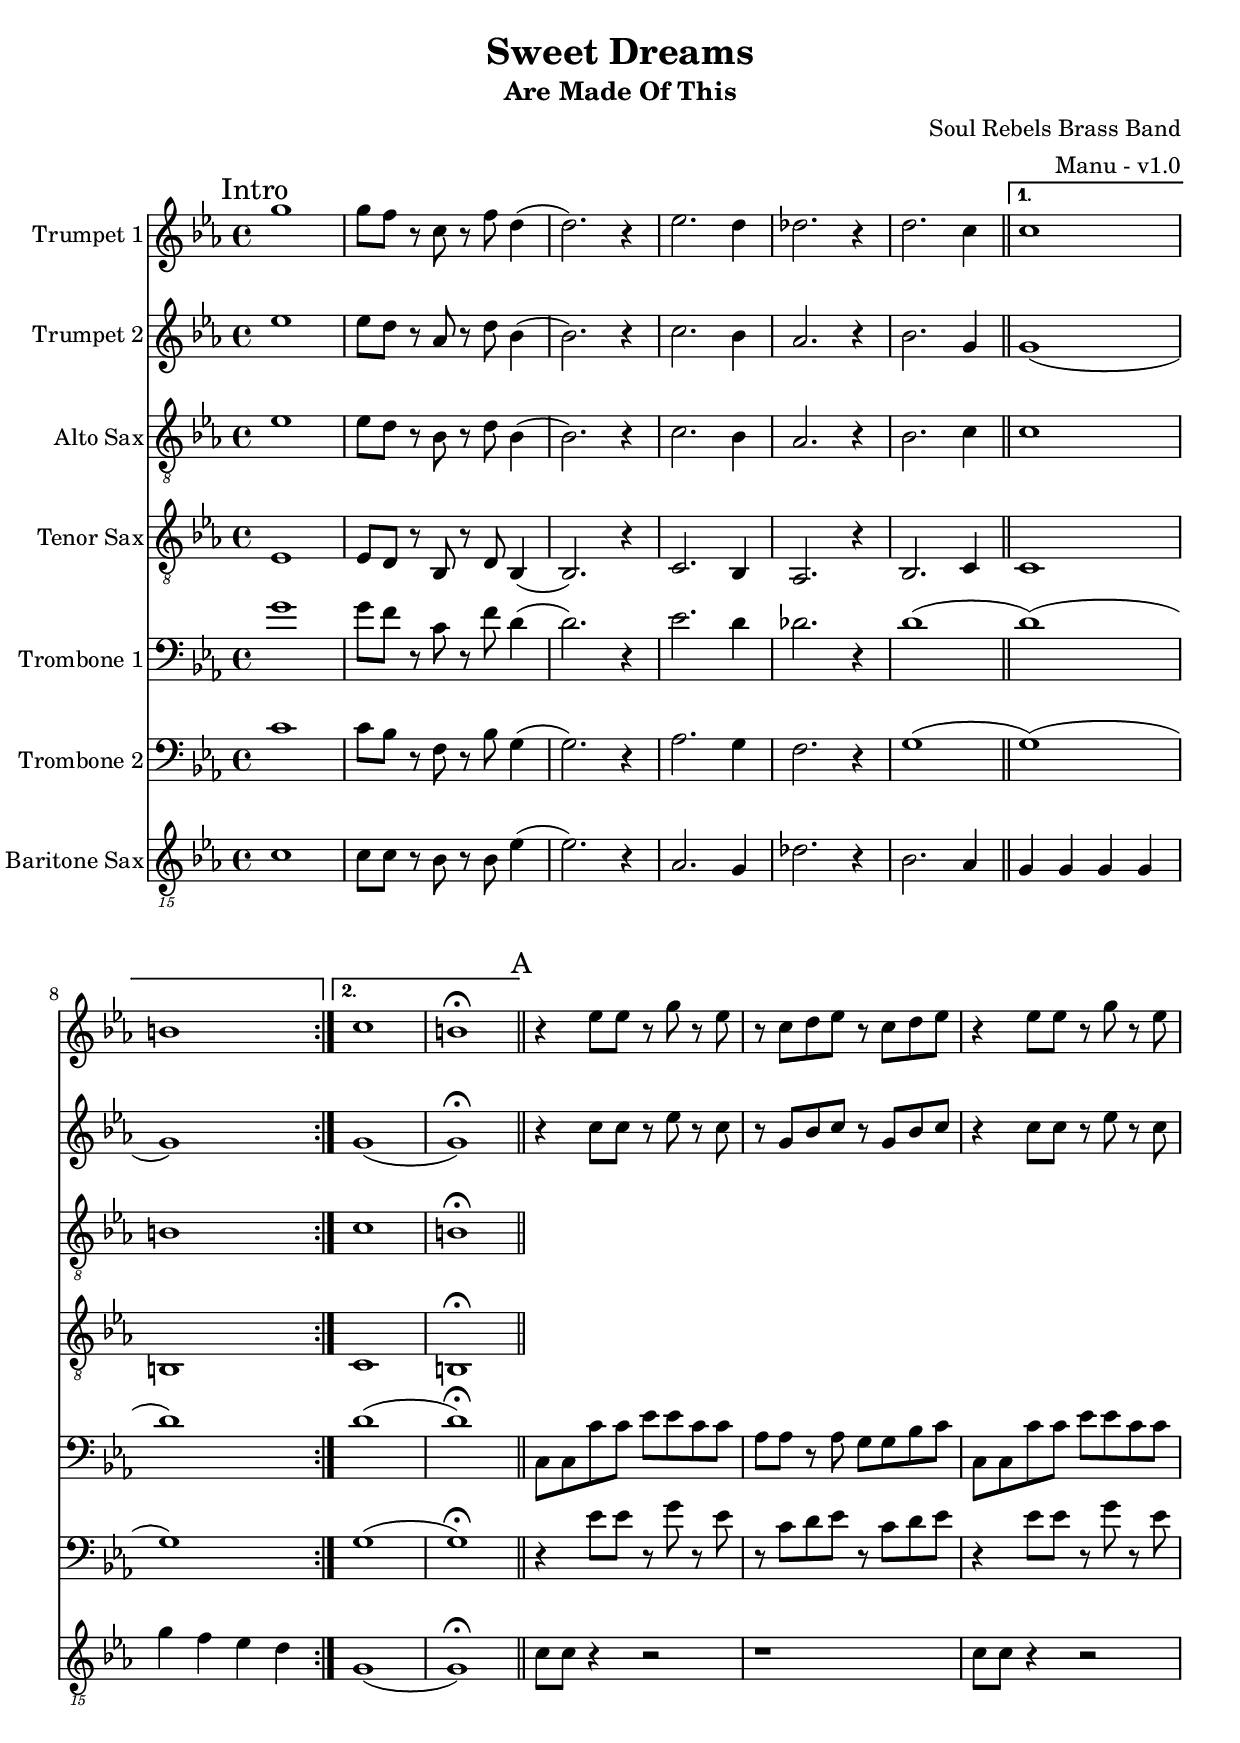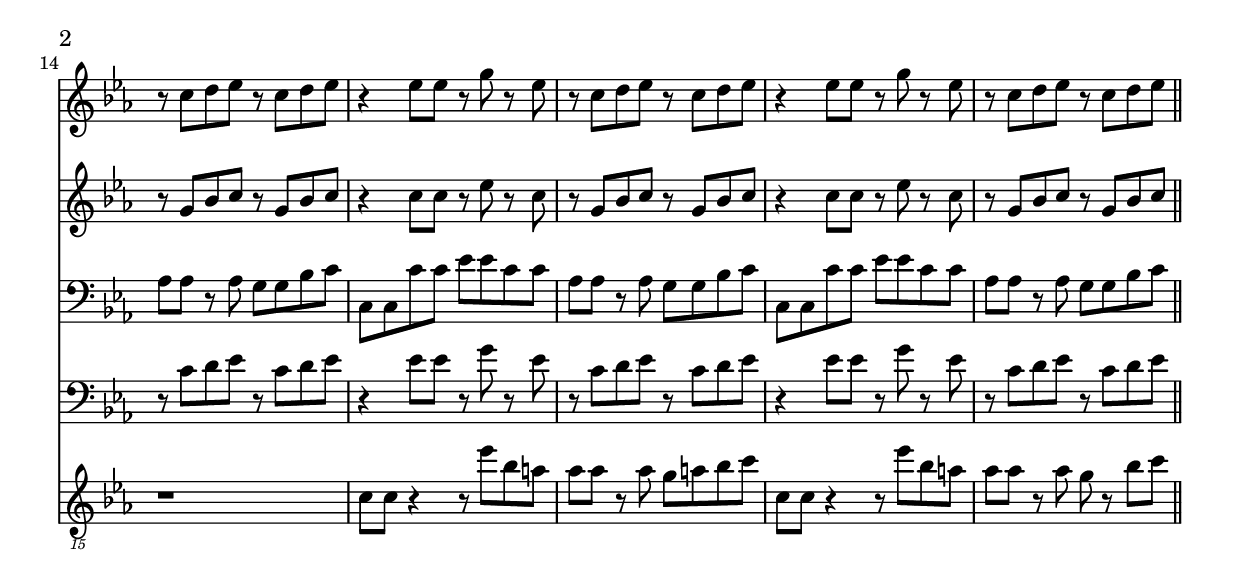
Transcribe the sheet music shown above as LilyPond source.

\version "2.18.2"

global = {
  \key c \minor
  \time 4/4
}

trumpetBbOne = \relative c'' {
  \global

  \mark "Intro"
  \repeat volta 2 {
    g'1 | g8 f r c r f d4 (| d2.) r4 | ees2. d4 |
    des2. r4 | d2. c4 \bar "||"
  }

  \alternative {
    { c1 | b | }
    { c1 | b \fermata \bar "||" }
  }

  % A
  \mark "A"
  r4 ees8 ees r g r ees | r c d ees r c d ees | r4 ees8 ees r g r ees | r c d ees r c d ees |
  r4 ees8 ees r g r ees | r c d ees r c d ees | r4 ees8 ees r g r ees | r c d ees r c d ees \bar "||"
}

trumpetBbTwo = \relative c'' {
  \global

  \mark "Intro"
  \repeat volta 2 {
    ees1 | ees8 d r aes r d bes4 (| bes2.) r4 | c2. bes4 |
    aes2. r4 | bes2. g4 \bar "||"
  }

  \alternative {
    { g1 (| g ) | }
    { g1 (| g ) \fermata \bar "||" }
  }

  % A
  \mark "A"
  r4 c8 c r ees r c | r g bes c r g bes c | r4 c8 c r ees r c | r g bes c r g bes c |
  r4 c8 c r ees r c | r g bes c r g bes c | r4 c8 c r ees r c | r g bes c r g bes c \bar "||"
}

altoSax = \relative c'' {
  \global

  \mark "Intro"
  \repeat volta 2 {
    ees,1 | ees8 d r bes r d bes4 (| bes2.) r4 | c2. bes4 |
    aes2. r4 | bes2. c4 \bar "||"
  }

  \alternative {
    { c1 | b | }
    { c1 | b \fermata \bar "||" }
  }
}

tenorSax = \relative c'' {
  \global

  \mark "Intro"
  \repeat volta 2 {
    ees,,1 | ees8 d r bes r d bes4 (| bes2.) r4 | c2. bes4 |
    aes2. r4 | bes2. c4 \bar "||"
  }

  \alternative {
    { c1 | b | }
    { c1 | b \fermata \bar "||" }
  }
}

tromboneOne = \relative c {
  \global

  \mark "Intro"
  \repeat volta 2 {
    g''1 | g8 f r c r f d4 (| d2.) r4 | ees2. d4 |
    des2. r4 | d1 (\bar "||"
  }

  \alternative {
    { d1) (| d) | }
    { d1 (| d) \fermata \bar "||" }
  }

  % A
  \mark "A"
  c,8 c c' c ees ees c c | aes aes r aes g g bes c | c,8 c c' c ees ees c c | aes aes r aes g g bes c |
  c,8 c c' c ees ees c c | aes aes r aes g g bes c | c,8 c c' c ees ees c c | aes aes r aes g g bes c \bar "||"
}

tromboneTwo = \relative c {
  \global

  \mark "Intro"
  \repeat volta 2 {
    c'1 | c8 bes r f r bes g4 (| g2.) r4 | aes2. g4 |
    f2. r4 | g1 (\bar "||"
  }

  \alternative {
    { g1) (| g) | }
    { g1 (| g) \fermata \bar "||" }
  }

  % A
  \mark "A"
  r4 ees'8 ees r g r ees | r c d ees r c d ees | r4 ees8 ees r g r ees | r c d ees r c d ees |
  r4 ees8 ees r g r ees | r c d ees r c d ees | r4 ees8 ees r g r ees | r c d ees r c d ees \bar "||"
}

baritoneSax = \relative c {
  \global

  % Intro
  \mark "Intro"
  \repeat volta 2 {
    c1 | c8 c r bes r bes ees4 (| ees2.) r4 | aes,2. g4 |
    des'2. r4 | bes2. aes4 \bar "||"
  }

  \alternative {
    { g g g g | g' f ees d | }
    { g,1 (| g) \fermata \bar "||" }
  }

  % A
  \mark "A"
  c8 c r4 r2 | r1 | c8 c r4 r2 | r1 |
  c8 c r4 r8 ees' bes a | aes aes r aes g a bes c | c,8 c r4 r8 ees' bes a | aes aes r aes g r bes c \bar "||"
}

trumpetBbOnePart = \new Staff \with {
  instrumentName = "Trumpet 1"
  midiInstrument = "trumpet"
} \trumpetBbOne

trumpetBbTwoPart = \new Staff \with {
  instrumentName = "Trumpet 2"
  midiInstrument = "trumpet"
} \trumpetBbTwo

altoSaxPart = \new Staff \with {
  instrumentName = "Alto Sax"
  midiInstrument = "alto sax"
} { \clef "treble_8" \altoSax }

tenorSaxPart = \new Staff \with {
  instrumentName = "Tenor Sax"
  midiInstrument = "tenor sax"
} { \clef "treble_8" \tenorSax }

tromboneOnePart = \new Staff \with {
  instrumentName = "Trombone 1"
  midiInstrument = "trombone"
} { \clef bass \tromboneOne }

tromboneTwoPart = \new Staff \with {
  instrumentName = "Trombone 2"
  midiInstrument = "trombone"
} { \clef bass \tromboneTwo }

baritoneSaxPart = \new Staff \with {
  instrumentName = "Baritone Sax"
  midiInstrument = "baritone sax"
} { \clef "treble_15" \baritoneSax }

\book {
  \paper {
    print-all-headers = ##t
  }

  \score {
    \header {
      title = "Sweet Dreams"
      subtitle = "Are Made Of This"
      composer = "Soul Rebels Brass Band"
      arranger = "Manu - v1.0"
    }

    <<
      \trumpetBbOnePart
      \trumpetBbTwoPart
      \altoSaxPart
      \tenorSaxPart
      \tromboneOnePart
      \tromboneTwoPart
      \baritoneSaxPart
    >>
    \layout { }
    \midi {
      \context {
        \Score
        tempoWholesPerMinute = #(ly:make-moment 120 4)
      }
    }
  }
%{
  \pageBreak

  \score {
    \header {
      title = "Sweet Dreams"
      subtitle = "Are Made Of This"
      composer = "Soul Rebels Brass Band"
      arranger = "Manu - v1.0"
    }
    <<
      \transpose c d \trumpetBbOnePart
    >>
  }

  \pageBreak

  \score {
    \header {
      title = "Sweet Dreams"
      subtitle = "Are Made Of This"
      composer = "Soul Rebels Brass Band"
      arranger = "Manu - v1.0"
    }
    <<
      \transpose c d \trumpetBbTwoPart
    >>
  }

  \pageBreak

  \score {
    \header {
      title = "Sweet Dreams"
      subtitle = "Are Made Of This"
      composer = "Soul Rebels Brass Band"
      arranger = "Manu - v1.0"
    }
    <<
      \transpose c a, \altoSaxOnePart
    >>
  }

  \pageBreak

  \score {
    \header {
      title = "Sweet Dreams"
      subtitle = "Are Made Of This"
      composer = "Soul Rebels Brass Band"
      arranger = "Manu - v1.0"
    }
    <<
      \transpose c a, \altoSaxTwoPart
    >>
  }

  \pageBreak

  \score {
    \header {
      title = "Sweet Dreams"
      subtitle = "Are Made Of This"
      composer = "Soul Rebels Brass Band"
      arranger = "Manu - v1.0"
    }
    <<
      \transpose c d \tenorSaxPart
    >>
  }

  \pageBreak

  \score {
    \header {
      title = "Sweet Dreams"
      subtitle = "Are Made Of This"
      composer = "Soul Rebels Brass Band"
      arranger = "Manu - v1.0"
    }
    <<
      \trombonePart
    >>
  }

  \pageBreak

  \score {
    \header {
      title = "Sweet Dreams"
      subtitle = "Are Made Of This"
      composer = "Soul Rebels Brass Band"
      arranger = "Manu - v1.0"
    }
    <<
      \transpose c a, \baritoneSaxPart
    >>
  }
%}

}

